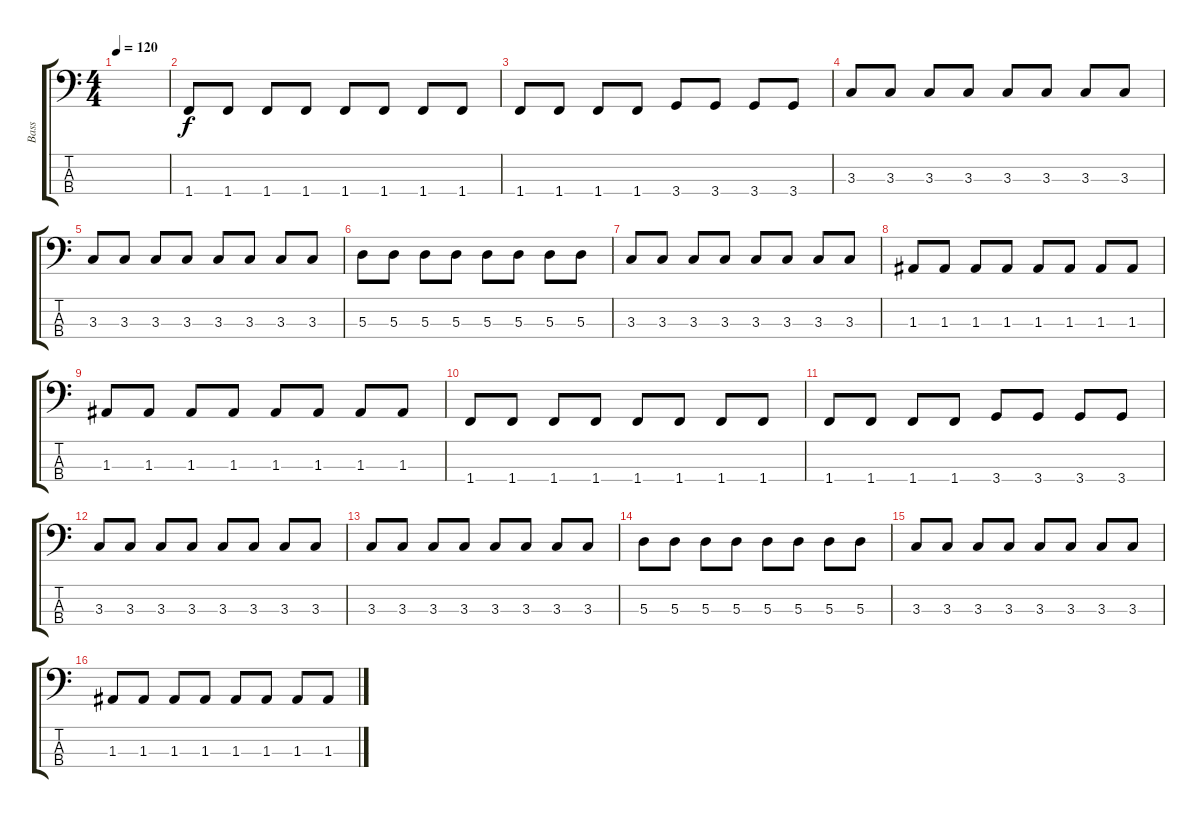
\track ("Bass" "Bass") {instrument electricbassfinger}
\staff {score tabs}
\tuning (G2 D2 A1 E1) {hide}
\ts (4 4)
\tempo 120
\clef f4
\ks c
|
1.4.8 1.4.8 1.4.8 1.4.8 1.4.8 1.4.8 1.4.8 1.4.8 |
1.4.8 1.4.8 1.4.8 1.4.8 3.4.8 3.4.8 3.4.8 3.4.8 |
3.3.8 3.3.8 3.3.8 3.3.8 3.3.8 3.3.8 3.3.8 3.3.8 |
3.3.8 3.3.8 3.3.8 3.3.8 3.3.8 3.3.8 3.3.8 3.3.8 |
5.3.8 5.3.8 5.3.8 5.3.8 5.3.8 5.3.8 5.3.8 5.3.8 |
3.3.8 3.3.8 3.3.8 3.3.8 3.3.8 3.3.8 3.3.8 3.3.8 |
1.3.8 1.3.8 1.3.8 1.3.8 1.3.8 1.3.8 1.3.8 1.3.8 |
1.3.8 1.3.8 1.3.8 1.3.8 1.3.8 1.3.8 1.3.8 1.3.8 |
1.4.8 1.4.8 1.4.8 1.4.8 1.4.8 1.4.8 1.4.8 1.4.8 |
1.4.8 1.4.8 1.4.8 1.4.8 3.4.8 3.4.8 3.4.8 3.4.8 |
3.3.8 3.3.8 3.3.8 3.3.8 3.3.8 3.3.8 3.3.8 3.3.8 |
3.3.8 3.3.8 3.3.8 3.3.8 3.3.8 3.3.8 3.3.8 3.3.8 |
5.3.8 5.3.8 5.3.8 5.3.8 5.3.8 5.3.8 5.3.8 5.3.8 |
3.3.8 3.3.8 3.3.8 3.3.8 3.3.8 3.3.8 3.3.8 3.3.8 |
1.3.8 1.3.8 1.3.8 1.3.8 1.3.8 1.3.8 1.3.8 1.3.8
